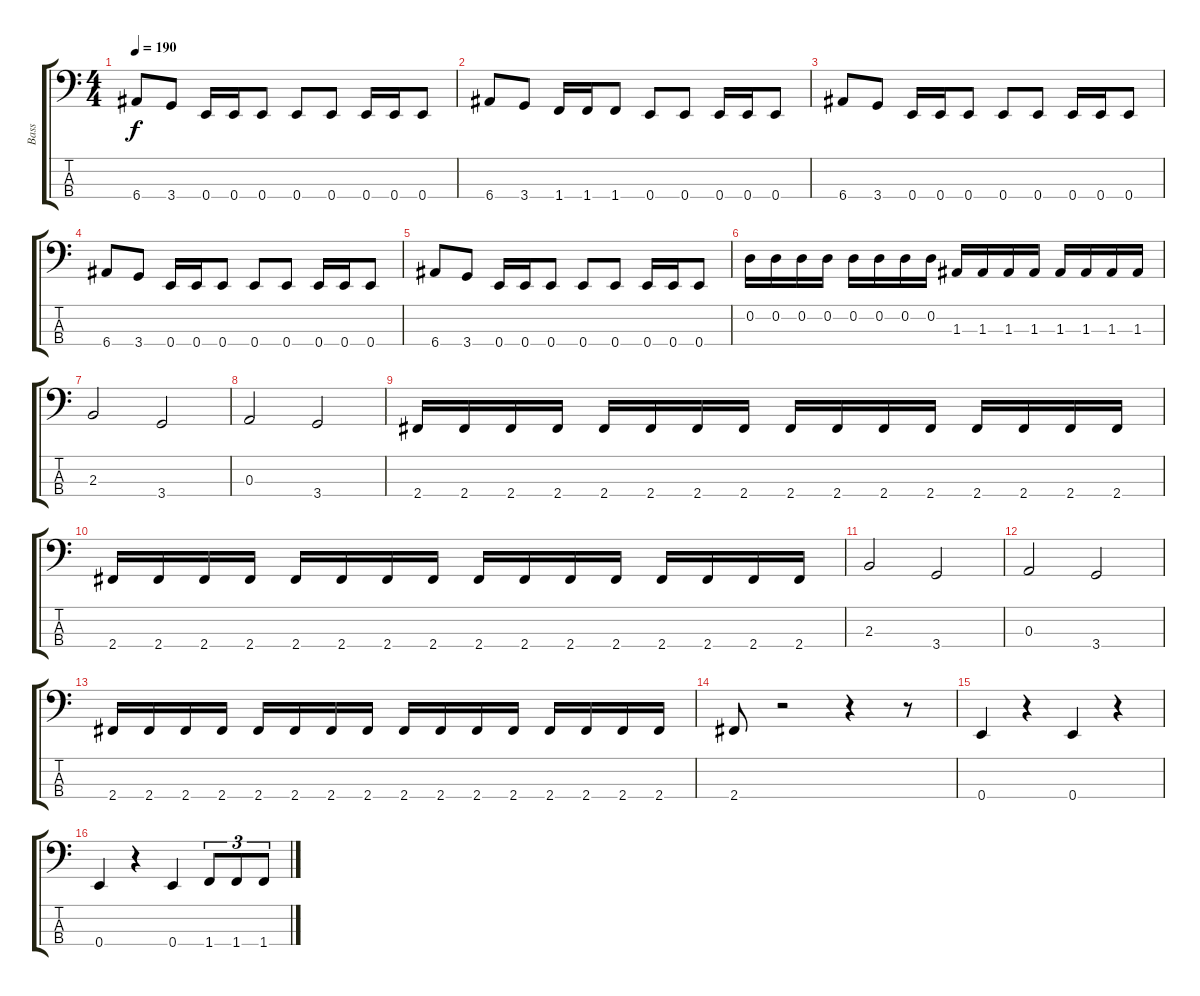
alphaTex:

\track ("Bass" "Bass") {instrument electricbassfinger}
\staff {score tabs}
\tuning (G2 D2 A1 E1) {hide}
\ts (4 4)
\tempo 190
\clef f4
\ks c
6.4.8{dy f} 3.4.8 0.4.16 0.4.16 0.4.8 0.4.8 0.4.8 0.4.16 0.4.16 0.4.8 |
6.4.8 3.4.8 1.4.16 1.4.16 1.4.8 0.4.8 0.4.8 0.4.16 0.4.16 0.4.8 |
6.4.8 3.4.8 0.4.16 0.4.16 0.4.8 0.4.8 0.4.8 0.4.16 0.4.16 0.4.8 |
6.4.8 3.4.8 0.4.16 0.4.16 0.4.8 0.4.8 0.4.8 0.4.16 0.4.16 0.4.8 |
6.4.8 3.4.8 0.4.16 0.4.16 0.4.8 0.4.8 0.4.8 0.4.16 0.4.16 0.4.8 |
0.2.16 0.2.16 0.2.16 0.2.16 0.2.16 0.2.16 0.2.16 0.2.16 1.3.16 1.3.16 1.3.16 1.3.16 1.3.16 1.3.16 1.3.16 1.3.16 |
2.3.2 3.4.2 |
0.3.2 3.4.2 |
2.4.16 2.4.16 2.4.16 2.4.16 2.4.16 2.4.16 2.4.16 2.4.16 2.4.16 2.4.16 2.4.16 2.4.16 2.4.16 2.4.16 2.4.16 2.4.16 |
2.4.16 2.4.16 2.4.16 2.4.16 2.4.16 2.4.16 2.4.16 2.4.16 2.4.16 2.4.16 2.4.16 2.4.16 2.4.16 2.4.16 2.4.16 2.4.16 |
2.3.2 3.4.2 |
0.3.2 3.4.2 |
2.4.16 2.4.16 2.4.16 2.4.16 2.4.16 2.4.16 2.4.16 2.4.16 2.4.16 2.4.16 2.4.16 2.4.16 2.4.16 2.4.16 2.4.16 2.4.16 |
2.4.8 r.2 r.4 r.8 |
0.4.4 r.4 0.4.4 r.4 |
0.4.4 r.4 0.4.4 1.4.8{tu (3 2)} 1.4.8{tu (3 2)} 1.4.8{tu (3 2)}
